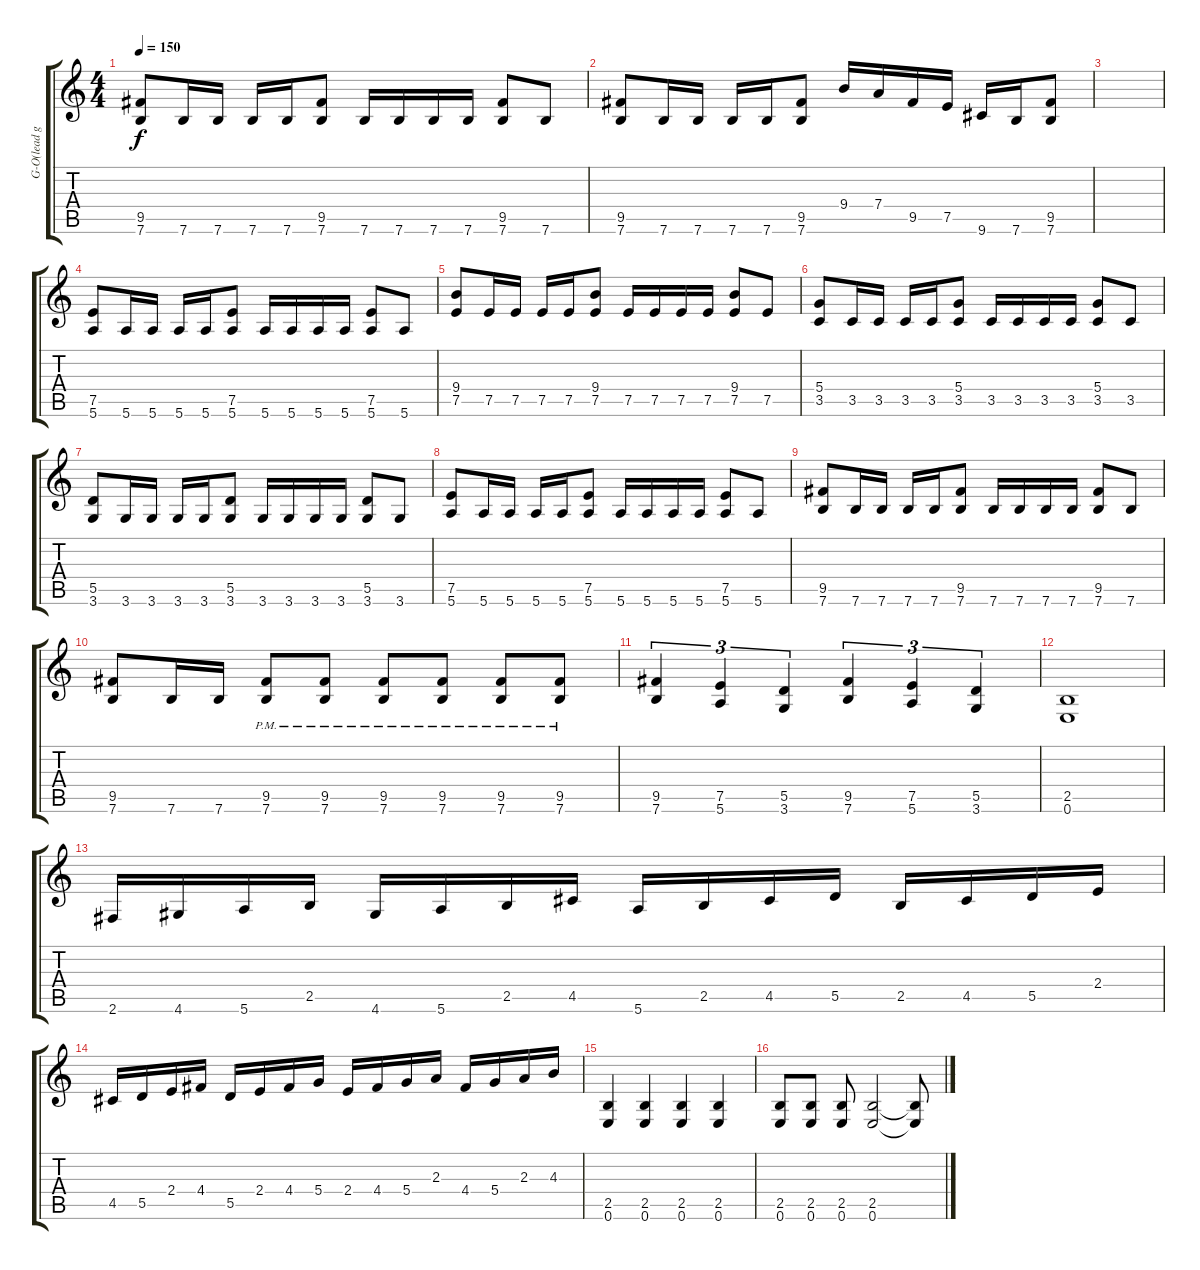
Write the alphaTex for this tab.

\track ("G-O(lead guitar)" "G-O(lead g") {instrument distortionguitar}
\staff {score tabs}
\tuning (E4 B3 G3 D3 A2 E2) {hide}
\ts (4 4)
\tempo 150
\clef g2
\ks c
(9.5 7.6).8{dy f} 7.6.16 7.6.16 7.6.16 7.6.16 (9.5 7.6).8 7.6.16 7.6.16 7.6.16 7.6.16 (9.5 7.6).8 7.6.8 |
(9.5 7.6).8 7.6.16 7.6.16 7.6.16 7.6.16 (9.5 7.6).8 9.4.16 7.4.16 9.5.16 7.5.16 9.6.16 7.6.16 (9.5 7.6).8 |
|
(7.5 5.6).8 5.6.16 5.6.16 5.6.16 5.6.16 (7.5 5.6).8 5.6.16 5.6.16 5.6.16 5.6.16 (7.5 5.6).8 5.6.8 |
(9.4 7.5).8 7.5.16 7.5.16 7.5.16 7.5.16 (9.4 7.5).8 7.5.16 7.5.16 7.5.16 7.5.16 (9.4 7.5).8 7.5.8 |
(5.4 3.5).8 3.5.16 3.5.16 3.5.16 3.5.16 (5.4 3.5).8 3.5.16 3.5.16 3.5.16 3.5.16 (5.4 3.5).8 3.5.8 |
(5.5 3.6).8 3.6.16 3.6.16 3.6.16 3.6.16 (5.5 3.6).8 3.6.16 3.6.16 3.6.16 3.6.16 (5.5 3.6).8 3.6.8 |
(7.5 5.6).8 5.6.16 5.6.16 5.6.16 5.6.16 (7.5 5.6).8 5.6.16 5.6.16 5.6.16 5.6.16 (7.5 5.6).8 5.6.8 |
(9.5 7.6).8 7.6.16 7.6.16 7.6.16 7.6.16 (9.5 7.6).8 7.6.16 7.6.16 7.6.16 7.6.16 (9.5 7.6).8 7.6.8 |
(9.5 7.6).8 7.6.16 7.6.16 (9.5{pm} 7.6{pm}).8 (9.5{pm} 7.6{pm}).8 (9.5{pm} 7.6{pm}).8 (9.5{pm} 7.6{pm}).8 (9.5{pm} 7.6{pm}).8 (9.5{pm} 7.6{pm}).8 |
(9.5 7.6).4{tu (3 2)} (7.5 5.6).4{tu (3 2)} (5.5 3.6).4{tu (3 2)} (9.5 7.6).4{tu (3 2)} (7.5 5.6).4{tu (3 2)} (5.5 3.6).4{tu (3 2)} |
(2.5 0.6).1 |
2.6.16 4.6.16 5.6.16 2.5.16 4.6.16 5.6.16 2.5.16 4.5.16 5.6.16 2.5.16 4.5.16 5.5.16 2.5.16 4.5.16 5.5.16 2.4.16 |
4.5.16 5.5.16 2.4.16 4.4.16 5.5.16 2.4.16 4.4.16 5.4.16 2.4.16 4.4.16 5.4.16 2.3.16 4.4.16 5.4.16 2.3.16 4.3.16 |
(2.5 0.6).4 (2.5 0.6).4 (2.5 0.6).4 (2.5 0.6).4 |
(2.5 0.6).8 (2.5 0.6).8 (2.5 0.6).8 (2.5 0.6).2 (2.5{t} 0.6{t}).8
